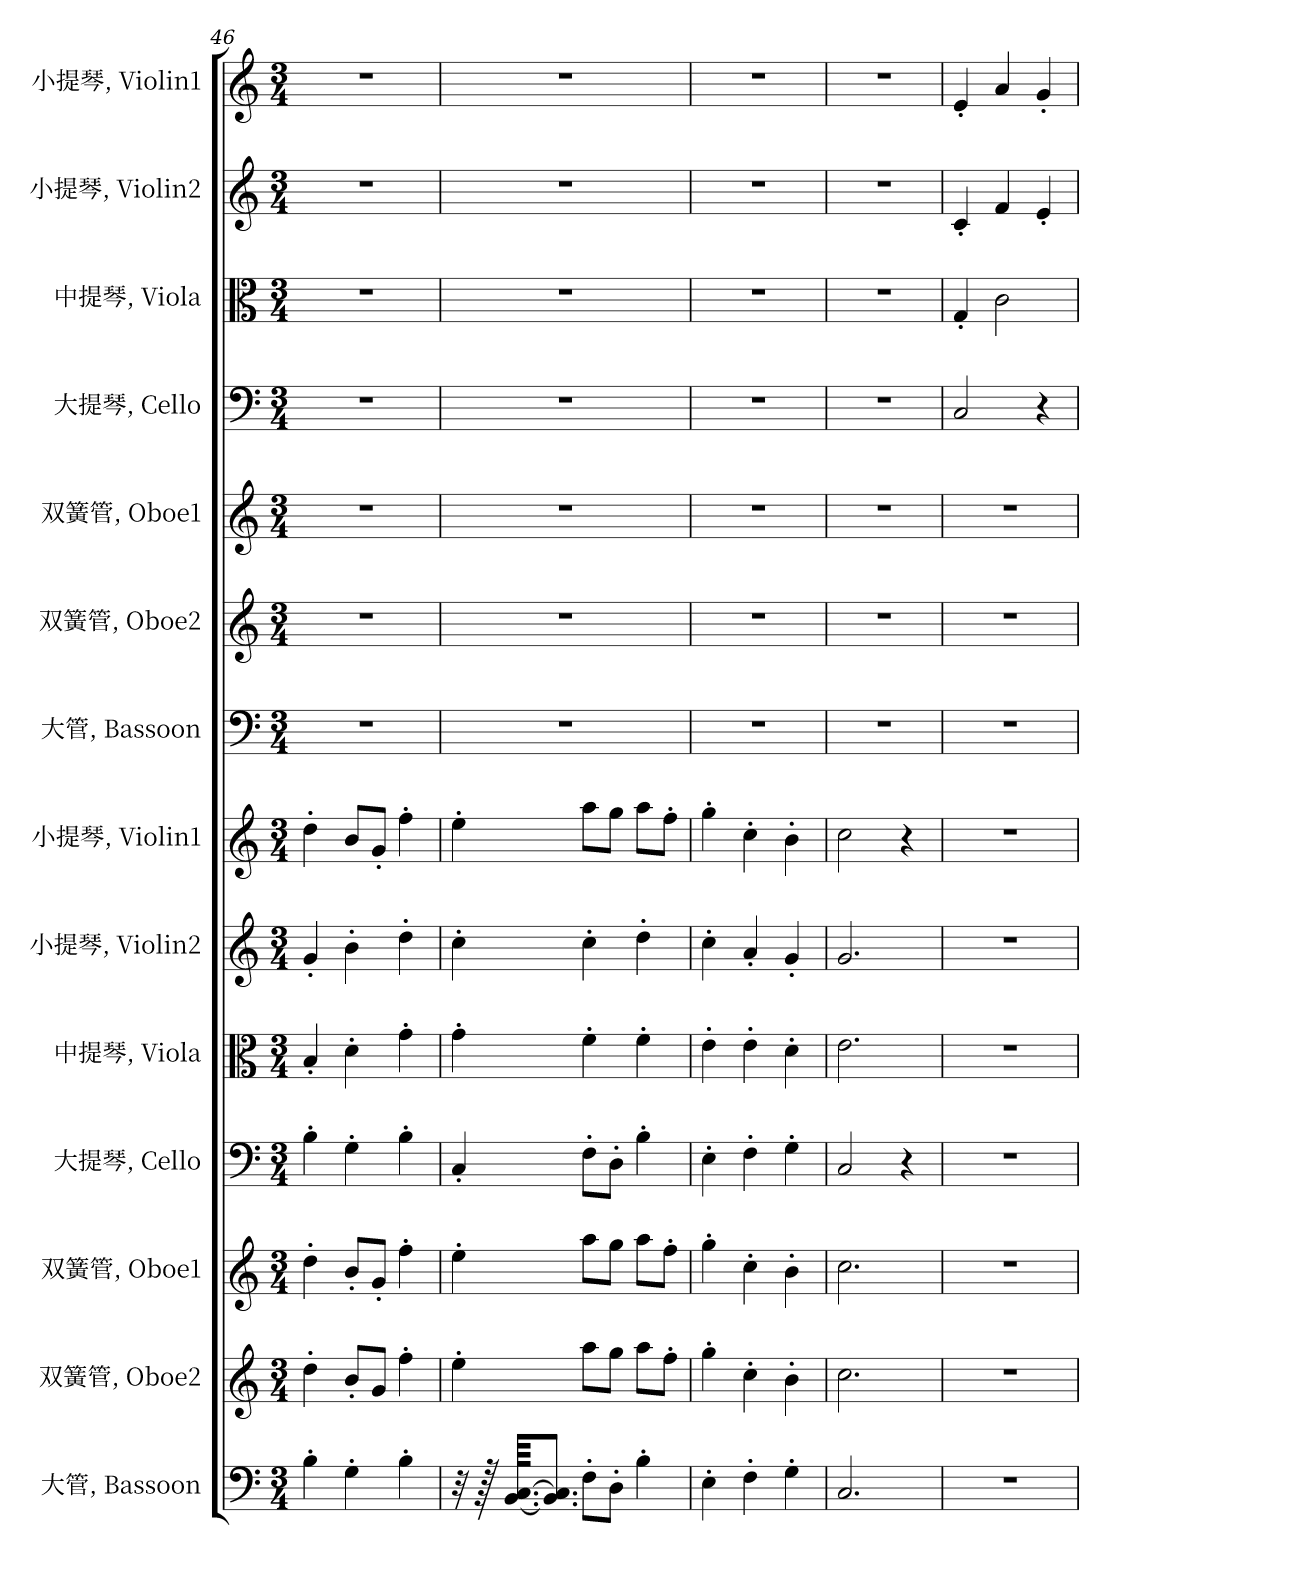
**kern	**kern	**kern	**kern	**kern	**kern	**kern	**kern	**kern	**kern	**kern	**kern	**kern	**kern
*part14	*part13	*part12	*part11	*part10	*part9	*part8	*part7	*part6	*part5	*part4	*part3	*part2	*part1
*staff14	*staff13	*staff12	*staff11	*staff10	*staff9	*staff8	*staff7	*staff6	*staff5	*staff4	*staff3	*staff2	*staff1
*I"大管, Bassoon	*I"双簧管, Oboe2	*I"双簧管, Oboe1	*I"大提琴, Cello	*I"中提琴, Viola	*I"小提琴, Violin2	*I"小提琴, Violin1	*I"大管, Bassoon	*I"双簧管, Oboe2	*I"双簧管, Oboe1	*I"大提琴, Cello	*I"中提琴, Viola	*I"小提琴, Violin2	*I"小提琴, Violin1
*I'Bsn.	*I'Ob.	*I'Ob.	*	*I'Vla.	*I'Vln.	*I'Vln.	*I'Bsn.	*I'Ob.	*I'Ob.	*	*I'Vla.	*I'Vln.	*I'Vln.
*clefF4	*clefG2	*clefG2	*clefF4	*clefC3	*clefG2	*clefG2	*clefF4	*clefG2	*clefG2	*clefF4	*clefC3	*clefG2	*clefG2
*k[]	*k[]	*k[]	*k[]	*k[]	*k[]	*k[]	*k[]	*k[]	*k[]	*k[]	*k[]	*k[]	*k[]
*M3/4	*M3/4	*M3/4	*M3/4	*M3/4	*M3/4	*M3/4	*M3/4	*M3/4	*M3/4	*M3/4	*M3/4	*M3/4	*M3/4
=46	=46	=46	=46	=46	=46	=46	=46	=46	=46	=46	=46	=46	=46
4B'\	4dd'\	4dd'\	4B'\	4B'/	4g'/	4dd'\	2.r	2.r	2.r	2.r	2.r	2.r	2.r
4G'\	8b'/L	8b'/L	4G'\	4d'\	4b'\	8b/L	.	.	.	.	.	.	.
.	8g/J	8g'/J	.	.	.	8g'/J	.	.	.	.	.	.	.
4B'\	4ff'\	4ff'\	4B'\	4g'\	4dd'\	4ff'\	.	.	.	.	.	.	.
=47	=47	=47	=47	=47	=47	=47	=47	=47	=47	=47	=47	=47	=47
32r	4ee'\	4ee'\	4C'/	4g'\	4cc'\	4ee'\	2.r	2.r	2.r	2.r	2.r	2.r	2.r
128r	.	.	.	.	.	.	.	.	.	.	.	.	.
[64.BB/ [64.C/KKKL	.	.	.	.	.	.	.	.	.	.	.	.	.
8.BB/] 8.C/]J	.	.	.	.	.	.	.	.	.	.	.	.	.
8F'\L	8aa\L	8aa\L	8F'\L	4f'\	4cc'\	8aa\L	.	.	.	.	.	.	.
8D'\J	8gg\J	8gg\J	8D'\J	.	.	8gg\J	.	.	.	.	.	.	.
4B'\	8aa\L	8aa\L	4B'\	4f'\	4dd'\	8aa\L	.	.	.	.	.	.	.
.	8ff'\J	8ff'\J	.	.	.	8ff'\J	.	.	.	.	.	.	.
=48	=48	=48	=48	=48	=48	=48	=48	=48	=48	=48	=48	=48	=48
4E'\	4gg'\	4gg'\	4E'\	4e'\	4cc'\	4gg'\	2.r	2.r	2.r	2.r	2.r	2.r	2.r
4F'\	4cc'\	4cc'\	4F'\	4e'\	4a'/	4cc'\	.	.	.	.	.	.	.
4G'\	4b'\	4b'\	4G'\	4d'\	4g'/	4b'\	.	.	.	.	.	.	.
!!LO:PB:g=z
=49	=49	=49	=49	=49	=49	=49	=49	=49	=49	=49	=49	=49	=49
2.C/	2.cc\	2.cc\	2C/	2.e\	2.g/	2cc\	2.r	2.r	2.r	2.r	2.r	2.r	2.r
.	.	.	4r	.	.	4r	.	.	.	.	.	.	.
=50	=50	=50	=50	=50	=50	=50	=50	=50	=50	=50	=50	=50	=50
2.r	2.r	2.r	2.r	2.r	2.r	2.r	2.r	2.r	2.r	2C/	4G'/	4c'/	4e'/
.	.	.	.	.	.	.	.	.	.	.	2c\	4f/	4a/
.	.	.	.	.	.	.	.	.	.	4r	.	4e'/	4g'/
=	=	=	=	=	=	=	=	=	=	=	=	=	=
*-	*-	*-	*-	*-	*-	*-	*-	*-	*-	*-	*-	*-	*-
